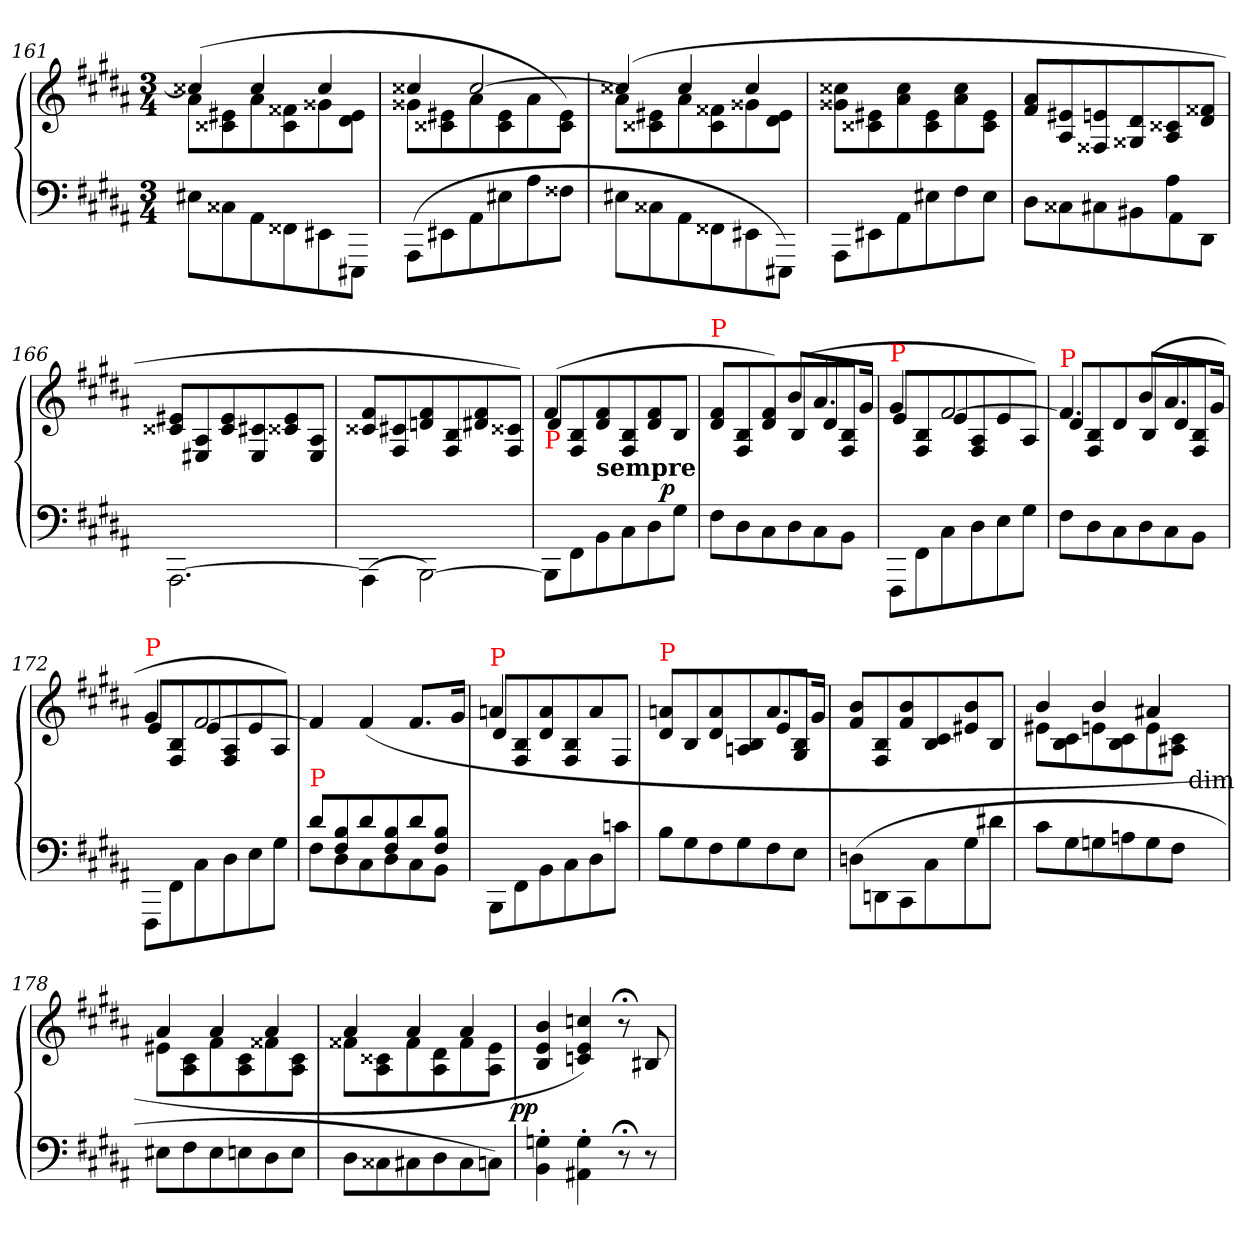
**kern	**kern	**dynam
*part1	*part1	*part1
*staff2	*staff1	*staff1/2
*clefF4	*clefG2	*
*k[f#c#g#d#a#]	*k[f#c#g#d#a#]	*
*M3/4	*M3/4	*
=161	=161	=161
*	*^	*
8E#X\L	(>4cc##X]	8a#L	.
8C##X	.	8e#X 8c##X	.
8AA#	4cc##	8a#	.
8FF##X	.	8f##X 8c##	.
8EE#X	4cc##	8g##X	.
8EEE#J	.	8e# 8d#J	.
=162	=162	=162	=162
(>8AAA#\L	4cc##X	8g##XL	.
8EE#X	.	8e#X 8c##X	.
8AA#	[2cc##	8a#	.
8E#X	.	8e# 8c##	.
8A#	.	8a#	.
8F##XJ	.	8e# 8c##J)	.
=163	=163	=163	=163
8E#X\L	(>4cc##X]	8a#L	.
8C##X	.	8e#X 8c##X	.
8AA#	4cc##	8a#	.
8FF##X	.	8f##X 8c##	.
8EE#X	4cc##	8g##X	.
8EEE#J)	.	8e# 8d#J	.
*	*v	*v	*
=164	=164	=164
8AAA#\L	8cc##X\ 8g##X\L	.
8EE#X	8e#X 8c##X	.
8AA#	8cc## 8a#	.
8E#X	8e# 8c##	.
8F#	8cc## 8a#	.
8E#J	8e# 8c##J	.
=165	=165	=165
*^	*	*
2ryy	8D#\L	8a# 8f#L	.
.	8C##X	8e#X/ 8A#/	.
.	8C#X	8en/ 8F##X/	.
.	8BB#X	8d#/ 8G##X/	.
4A#\	8AA#	8c##X/ 8A#/	.
.	8DD#J	8f##X 8d#J	.
*v	*v	*	*
=166	=166	=166
[2.AAA#\	8e#X 8c##XL	.
.	8A#/ 8E#X/	.
.	8e# 8c##	.
.	8c#X/ 8E#/	.
.	8e# 8c##X	.
.	8A#/ 8E#/J	.
=167	=167	=167
(>4AAA#\]	8f# 8c##XL	.
.	8c#X/ 8F#/	.
[2BBB\)	8f# 8dn	.
.	8B/ 8F#/	.
.	8f# 8d#X	.
.	8c##X/ 8F#/J)	.
=168	=168	=168
*	*^	*
!	!LO:TX:b:color=red:t=P	!	!
8BBB\L]	(>4f#	8d#\L	.
8FF#	.	8B/ 8F#/	.
!	!LO:TX:b:B:t=sempre	!	!
8BB	2ryy	8f#\ 8d#\	.
8C#	.	8B/ 8F#/	.
8D#	.	8f#\ 8d#\	.
!	!	!	!LO:DY:rj
8G#J	.	8B/J	p
=169	=169	=169	=169
!	!LO:TX:a:color=red:t=P	!	!
8F#\L	4.ryy	8f#\ 8d#\L	.
8D#	.	8B/ 8F#/	.
8C#	.	8f#\ 8d#\)	.
8D#	(>8bL	8B/	.
8C#	8.a#	8d#\	.
8BBJ	.	8B/ 8F#/J	.
.	16g#Jk	.	.
=170	=170	=170	=170
!	!LO:TX:a:color=red:t=P	!	!
8FFF#\L	4g#	8e\L	.
8FF#	.	8B/ 8F#/	.
8C#	[2f#	8e\	.
8D#\	.	8A#/ 8F#/	.
8E	.	8e\	.
8G#J	.	8A#/J)	.
=171	=171	=171	=171
!	!LO:TX:a:color=red:t=P	!	!
8F#\L	4.f#]	8d#\L	.
8D#	.	8B/ 8F#/	.
8C#	.	8d#\	.
8D#	(>8bL	8B/	.
8C#	8.a#	8d#\	.
8BBJ	.	8B/ 8F#/J	.
.	16g#Jk	.	.
=172	=172	=172	=172
!	!LO:TX:a:color=red:t=P	!	!
8FFF#\L	4g#	8e\L	.
8FF#	.	8B/ 8F#/	.
8C#	[2f#	8e\	.
8D#	.	8A#/ 8F#/	.
8E	.	8e\	.
8G#J	.	8A#/J)	.
=173	=173	=173	=173
*^	*	*	*
!LO:TX:a:color=red:t=P	!	!	!	!
*	*	*v	*v	*
8d#\L	8F#L	4f#]	.
8B/ 8F#/	8D#	.	.
8d#\	8C#	(>4f#	.
8B/ 8F#/	8D#	.	.
8d#\	8C#	8.f#L	.
8B/ 8F#/J	8BBJ	.	.
.	.	16g#Jk	.
*v	*v	*	*
=174	=174	=174
*	*^	*
!	!LO:TX:a:color=red:t=P	!	!
8BBB\L	4an	8d#\L	.
8FF#	.	8B/ 8F#/	.
8BB	2ryy	8a\ 8d#\	.
8C#	.	8B/ 8F#/	.
8D#	.	8a\	.
8cnJ	.	8F#/J	.
=175	=175	=175	=175
!	!LO:TX:a:color=red:t=P	!	!
8BL	2ryy	8an\ 8d#\L	.
8G#	.	8B/	.
8F#	.	8a\ 8d#\	.
8G#	.	8B/ 8An/	.
8F#	8.aL	8e\	.
8EJ	.	8B/ 8G#/J	.
.	16g#Jk	.	.
*	*v	*v	*
=176	=176	=176
(>8Dn\L	8b 8f#L	.
8DD\	8B/ 8F#/	.
8CC#	8b 8f#	.
8C#	8c# 8B	.
8G#	8b 8e#X	.
8d#XJ	8BJ	.
=177	=177	=177
*	*^	*
*	*	*^	*
8c#L	4b	8e#XL	2ryy	.
8G#	.	8c# 8B	.	.
8Gn	4b	8en	.	.
8An	.	8c# 8B	.	.
8G	4a#X	8e	8.ryy	.
8F#J	.	8c# 8A#XJ	.	.
!	!	!	!LO:TX:c:t=dim	!
.	.	.	16ryy	.
*	*	*v	*v	*
=178	=178	=178	=178
8E#XL	4a#	8e#XL	.
8F#	.	8c# 8A#	.
8E#	4a#	8f#	.
8En	.	8c# 8A#	.
8D#	4a#	8f##X	.
8EJ	.	8c# 8A#J	.
=179	=179	=179	=179
8D#\L	4a#	8f##XL	.
8C##X	.	8c##X 8A#	.
8C#X	4a#	8f##	.
8D#	.	8d# 8A#	.
8C#	4a#	8f##	.
8CnJ)	.	8e 8A#J	.
=180	=180	=180	=180
!	!	!	!LO:DY:rj
*	*v	*v	*
4Gn'> 4BB'>	4b 4e 4B	pp
4G'> 4AA#X'>	4ccn 4e 4cn)	.
8r;<	8r;<	.
8r	8B#X	.
=	=	=
*-	*-	*-
